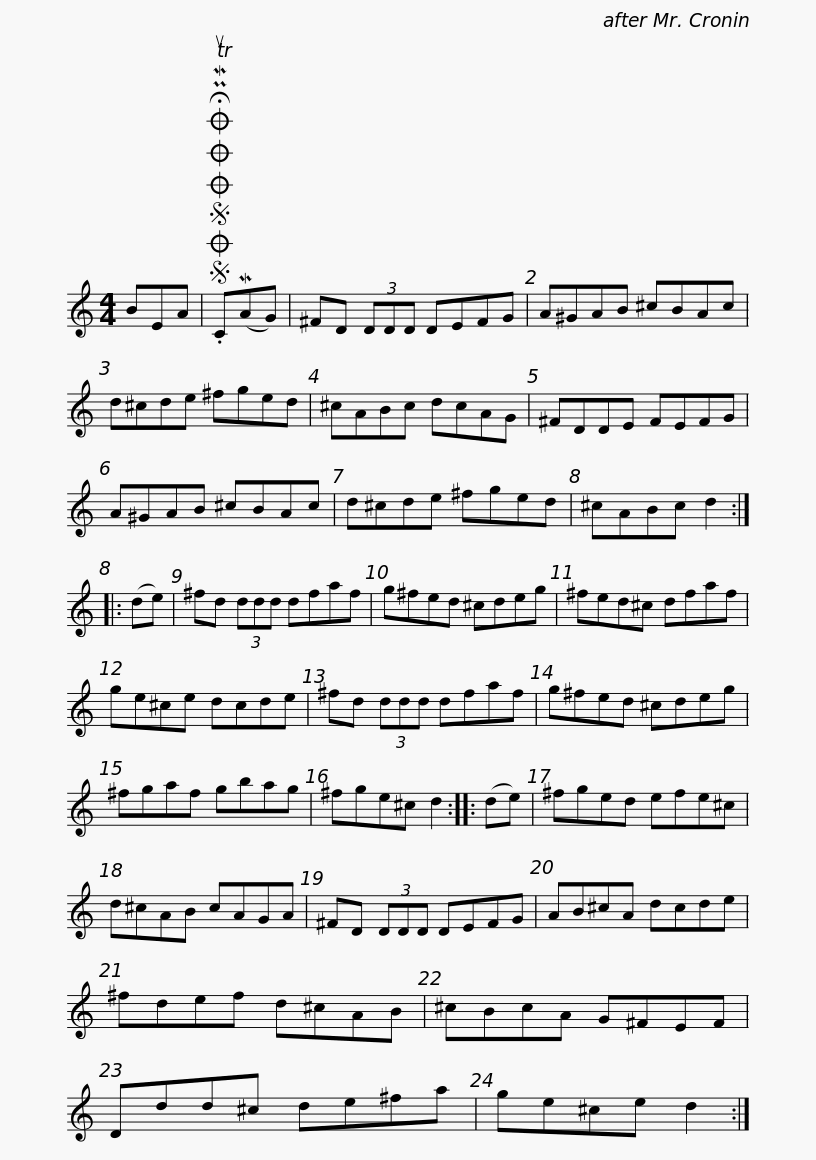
X:1
L:1/8
M:4/4
I:linebreak $
K:C
V:1 treble
V:1
 BEA |SOSOOO .!fermata!PMTuC(MAG) | ^FD (3DDD DEFG | A^GAB ^cBAc | d^cde ^fged | %5
 ^cABc dcAG |$ ^FDDE FEFG | A^GAB ^cBAc | d^cde ^fged | ^cABc d2 :: %10
 (de) | ^fd (3ddd dfaf |$ g^fed ^cdeg | ^fed^c dfaf | ge^ce dcde | %15
 ^fd (3ddd dfaf | g^fed ^cdeg |$ ^fgaf gbag | ^fge^c d2 :: (de) | %20
 ^fged efe^c | d^cAB cAGA | ^FD (3DDD DEFG |$ AB^cA dcde | ^fdef d^cAB | %25
 ^cBcA G^FEF | Ddd^c de^fa | ge^ce d2 :| %28
